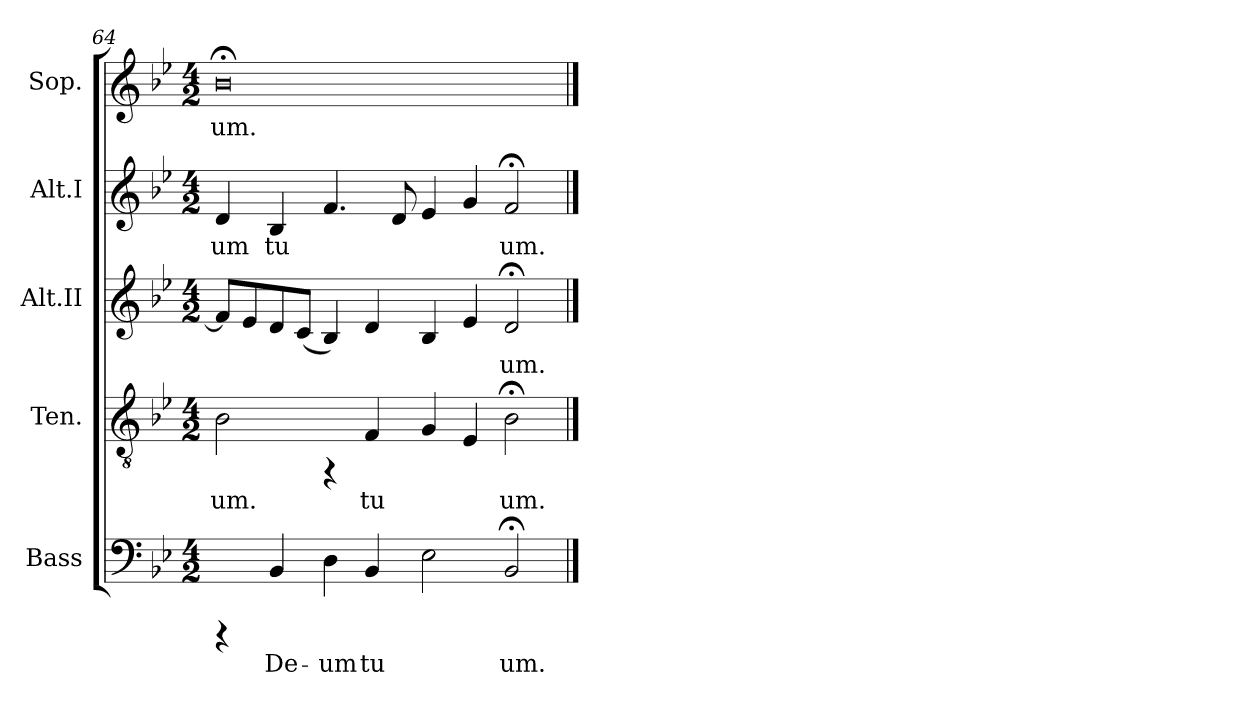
**kern	**text	**kern	**text	**kern	**text	**kern	**text	**kern	**text
*part5	*part5	*part4	*part4	*part3	*part3	*part2	*part2	*part1	*part1
*staff5	*staff5	*staff4	*staff4	*staff3	*staff3	*staff2	*staff2	*staff1	*staff1
*I"Bass	*	*I"Ten.	*	*I"Alt.II	*	*I"Alt.I	*	*I"Sop.	*
*I'B	*	*I'T	*	*I'AII	*	*I'AI	*	*I'S	*
*clefF4	*	*clefGv2	*	*clefG2	*	*clefG2	*	*clefG2	*
*k[b-e-]	*	*k[b-e-]	*	*k[b-e-]	*	*k[b-e-]	*	*k[b-e-]	*
*B-:	*	*B-:	*	*B-:	*	*B-:	*	*B-:	*
*M4/2	*	*M4/2	*	*M4/2	*	*M4/2	*	*M4/2	*
=64	=64	=64	=64	=64	=64	=64	=64	=64	=64
!	!	!	!LO:LY:b:cj	!	!LO:LY:b:cj	!	!LO:LY:b:cj	!	!LO:LY:b:cj
4rCCC	.	2B-\	-um.	8f/L]	--	4d/	-um	0b-;<	-um.
!	!	!	!	!	!LO:LY:b:cj	!	!	!	!
.	.	.	.	8e-/	--	.	.	.	.
!	!LO:LY:b:cj	!	!	!	!LO:LY:b:cj	!	!LO:LY:b:cj	!	!
4BB-/	De-	.	.	8d/	--	4B-/	tu-	.	.
!	!	!	!	!	!LO:LY:b:cj	!	!	!	!
.	.	.	.	(<8c/J	--	.	.	.	.
!	!LO:LY:b:cj	!	!	!	!LO:LY:b:cj	!	!LO:LY:b:cj	!	!
4D\	-um	4rFF	.	4B-/)	--	4.f/	--	.	.
!	!LO:LY:b:cj	!	!LO:LY:b:cj	!	!LO:LY:b:cj	!	!	!	!
4BB-/	tu-	4F/	tu-	4d/	--	.	.	.	.
!	!	!	!	!	!	!	!LO:LY:b:cj	!	!
.	.	.	.	.	.	8d/	--	.	.
!	!LO:LY:b:cj	!	!LO:LY:b:cj	!	!LO:LY:b:cj	!	!LO:LY:b:cj	!	!
2E-\	--	4G/	--	4B-/	--	4e-/	--	.	.
!	!	!	!LO:LY:b:cj	!	!LO:LY:b:cj	!	!LO:LY:b:cj	!	!
.	.	4E-/	--	4e-/	--	4g/	--	.	.
!	!LO:LY:b:cj	!	!LO:LY:b:cj	!	!LO:LY:b:cj	!	!LO:LY:b:cj	!	!
2BB-;</	-um.	2B-;<\	-um.	2d;</	-um.	2f;</	-um.	.	.
==	==	==	==	==	==	==	==	==	==
*-	*-	*-	*-	*-	*-	*-	*-	*-	*-
